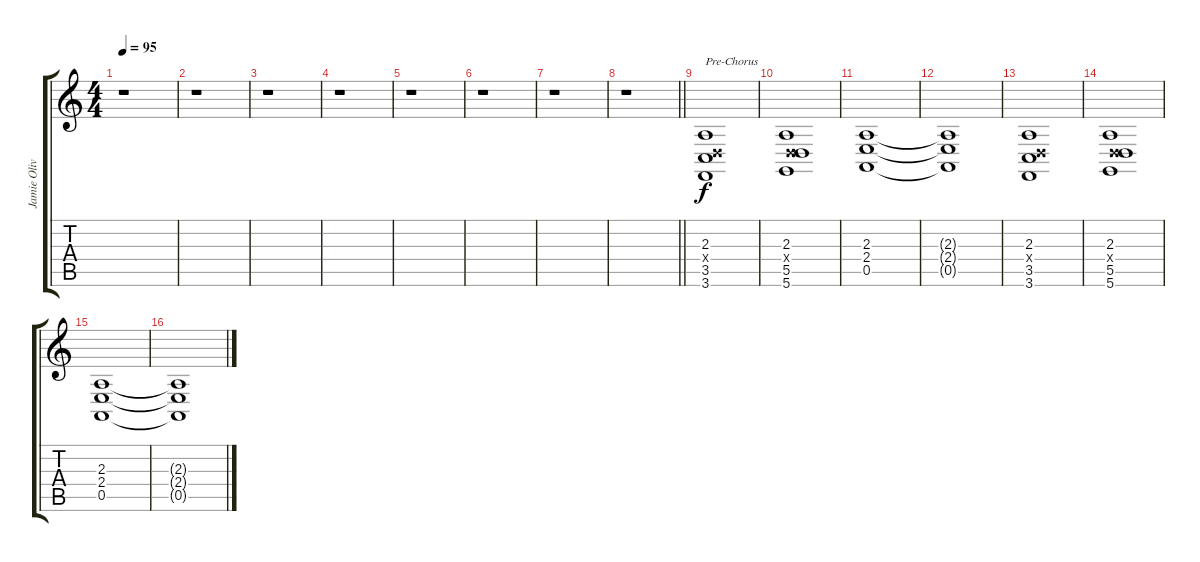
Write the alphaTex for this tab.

\track ("Jamie Oliver | Keyboards" "Jamie Oliv") {instrument brightacousticpiano}
\staff {score tabs}
\tuning (E4 B3 G3 D3 A2 D2) {hide}
\ts (4 4)
\tempo 95
\clef g2
\ks c
r.1{dy f} |
r.1 |
r.1 |
r.1 |
r.1 |
r.1 |
r.1 |
\barLineRight lightlight
r.1 |
(2.3 0.4{x} 3.5 3.6).1{txt "Pre-Chorus"} |
(2.3 0.4{x} 5.5 5.6).1 |
(2.3 2.4 0.5).1 |
(2.3{t} 2.4{t} 0.5{t}).1 |
(2.3 0.4{x} 3.5 3.6).1 |
(2.3 0.4{x} 5.5 5.6).1 |
(2.3 2.4 0.5).1 |
(2.3{t} 2.4{t} 0.5{t}).1
